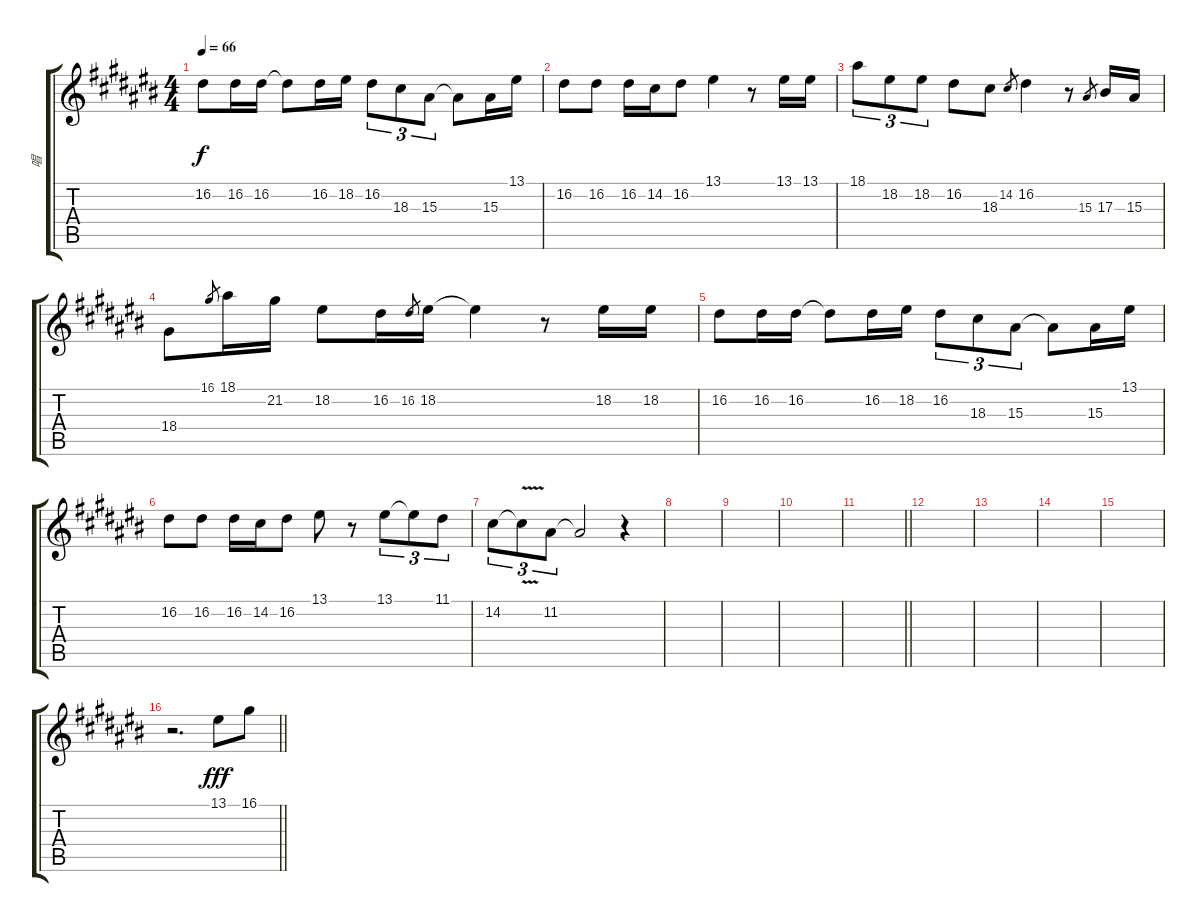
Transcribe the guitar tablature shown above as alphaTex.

\track ("唱" "唱") {instrument flute}
\staff {score tabs}
\tuning (E4 B3 G3 D3 A2 E2) {hide}
\ts (4 4)
\tempo 66
\clef g2
\ks c#
16.2.8{dy f} 16.2.16 16.2.16 16.2{t}.8 16.2.16 18.2.16 16.2.8{tu (3 2)} 18.3.8{tu (3 2)} 15.3.8{tu (3 2)} 15.3{t}.8 15.3.16 13.1.16 |
16.2.8 16.2.8 16.2.16 14.2.16 16.2.8 13.1.4 r.8 13.1.16 13.1.16 |
18.1.8{tu (3 2)} 18.2.8{tu (3 2)} 18.2.8{tu (3 2)} 16.2.8 18.3.8 14.2.8{gr} 16.2.4 r.8 15.3.8{gr} 17.3.16 15.3.16 |
18.4.8 16.1.8{gr} 18.1.16 21.2.16 18.2.8 16.2.16 16.2.8{gr} 18.2.16 18.2{t}.4 r.8 18.2.16 18.2.16 |
16.2.8 16.2.16 16.2.16 16.2{t}.8 16.2.16 18.2.16 16.2.8{tu (3 2)} 18.3.8{tu (3 2)} 15.3.8{tu (3 2)} 15.3{t}.8 15.3.16 13.1.16 |
16.2.8 16.2.8 16.2.16 14.2.16 16.2.8 13.1.8 r.8 13.1.8{tu (3 2)} 13.1{t}.8{tu (3 2)} 11.1.8{tu (3 2)} |
14.2.8{tu (3 2)} 14.2{v t}.8{tu (3 2)} 11.2.8{tu (3 2)} 11.2{t}.2 r.4 |
|
|
|
\barLineRight lightlight
|
|
|
|
|
\barLineRight lightlight
r.2{d} 13.1.8{dy fff} 16.1.8
